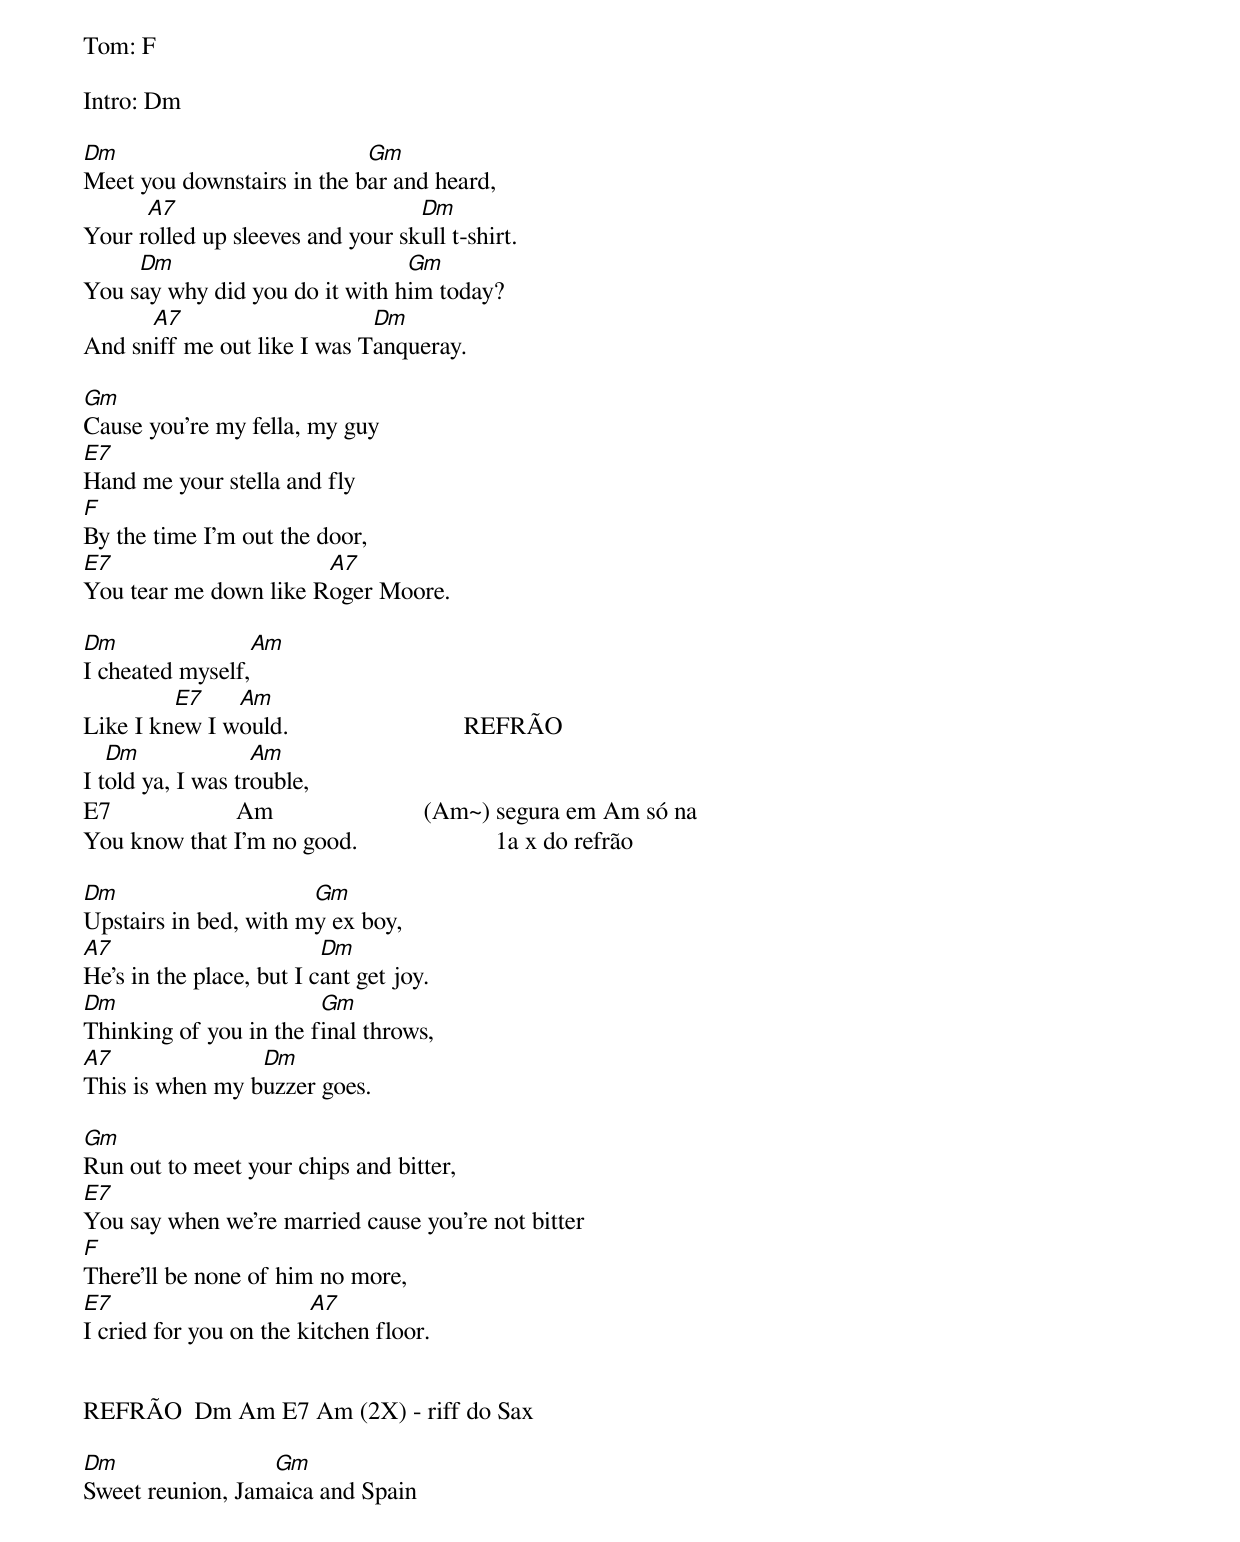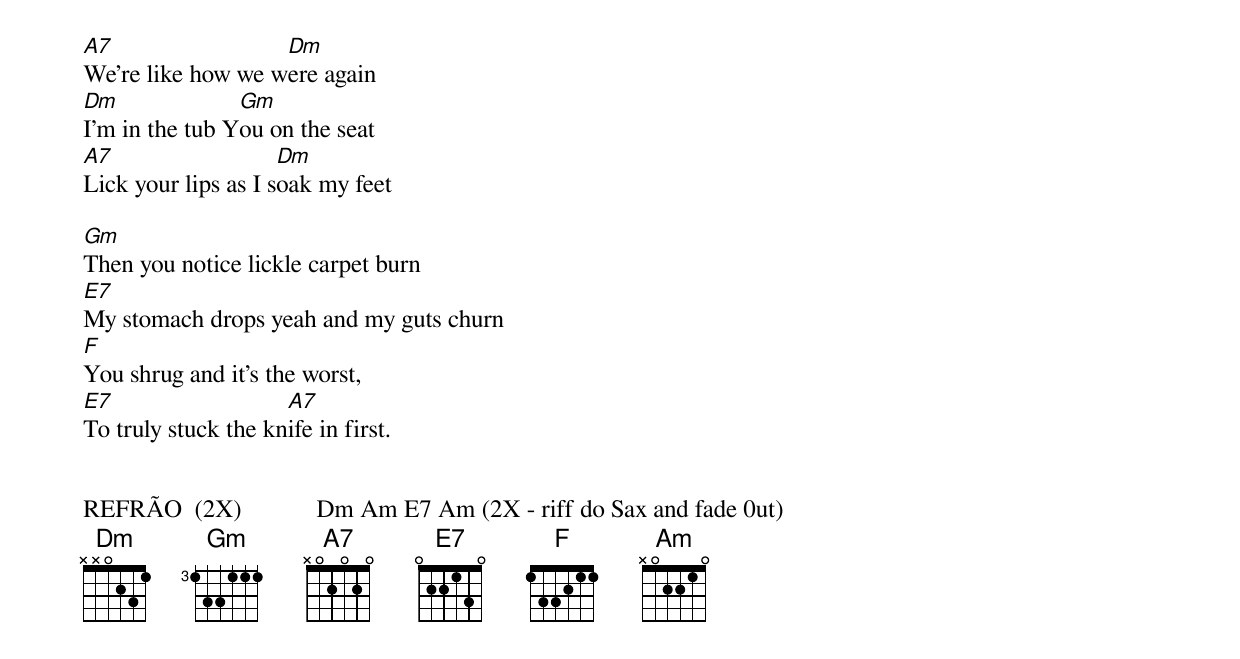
Tom: F

Intro: Dm

Dm                          Gm
Meet you downstairs in the bar and heard,
      A7                          Dm
Your rolled up sleeves and your skull t-shirt.
     Dm                         Gm
You say why did you do it with him today?
      A7                     Dm
And sniff me out like I was Tanqueray.

Gm
Cause you're my fella, my guy
E7
Hand me your stella and fly
F
By the time I'm out the door,
E7                     A7
You tear me down like Roger Moore.

Dm                Am
I cheated myself,
         E7    Am
Like I knew I would.				REFRÃO
   Dm              Am
I told ya, I was trouble,
E7                    Am  			(Am~) segura em Am só na
You know that I'm no good.			1a x do refrão

Dm                     Gm
Upstairs in bed, with my ex boy,
A7                        Dm
He's in the place, but I cant get joy.
Dm                      Gm
Thinking of you in the final throws,
A7               Dm
This is when my buzzer goes.

Gm
Run out to meet your chips and bitter,
E7
You say when we're married cause you're not bitter
F
There'll be none of him no more,
E7                      A7
I cried for you on the kitchen floor.


REFRÃO	Dm Am E7 Am (2X) - riff do Sax

Dm                Gm
Sweet reunion, Jamaica and Spain
A7                 Dm
We're like how we were again
Dm              Gm
I'm in the tub You on the seat
A7                   Dm
Lick your lips as I soak my feet

Gm
Then you notice lickle carpet burn
E7
My stomach drops yeah and my guts churn
F
You shrug and it's the worst,
E7                   A7
To truly stuck the knife in first.


REFRÃO	(2X)		Dm Am E7 Am (2X - riff do Sax and fade 0ut)
